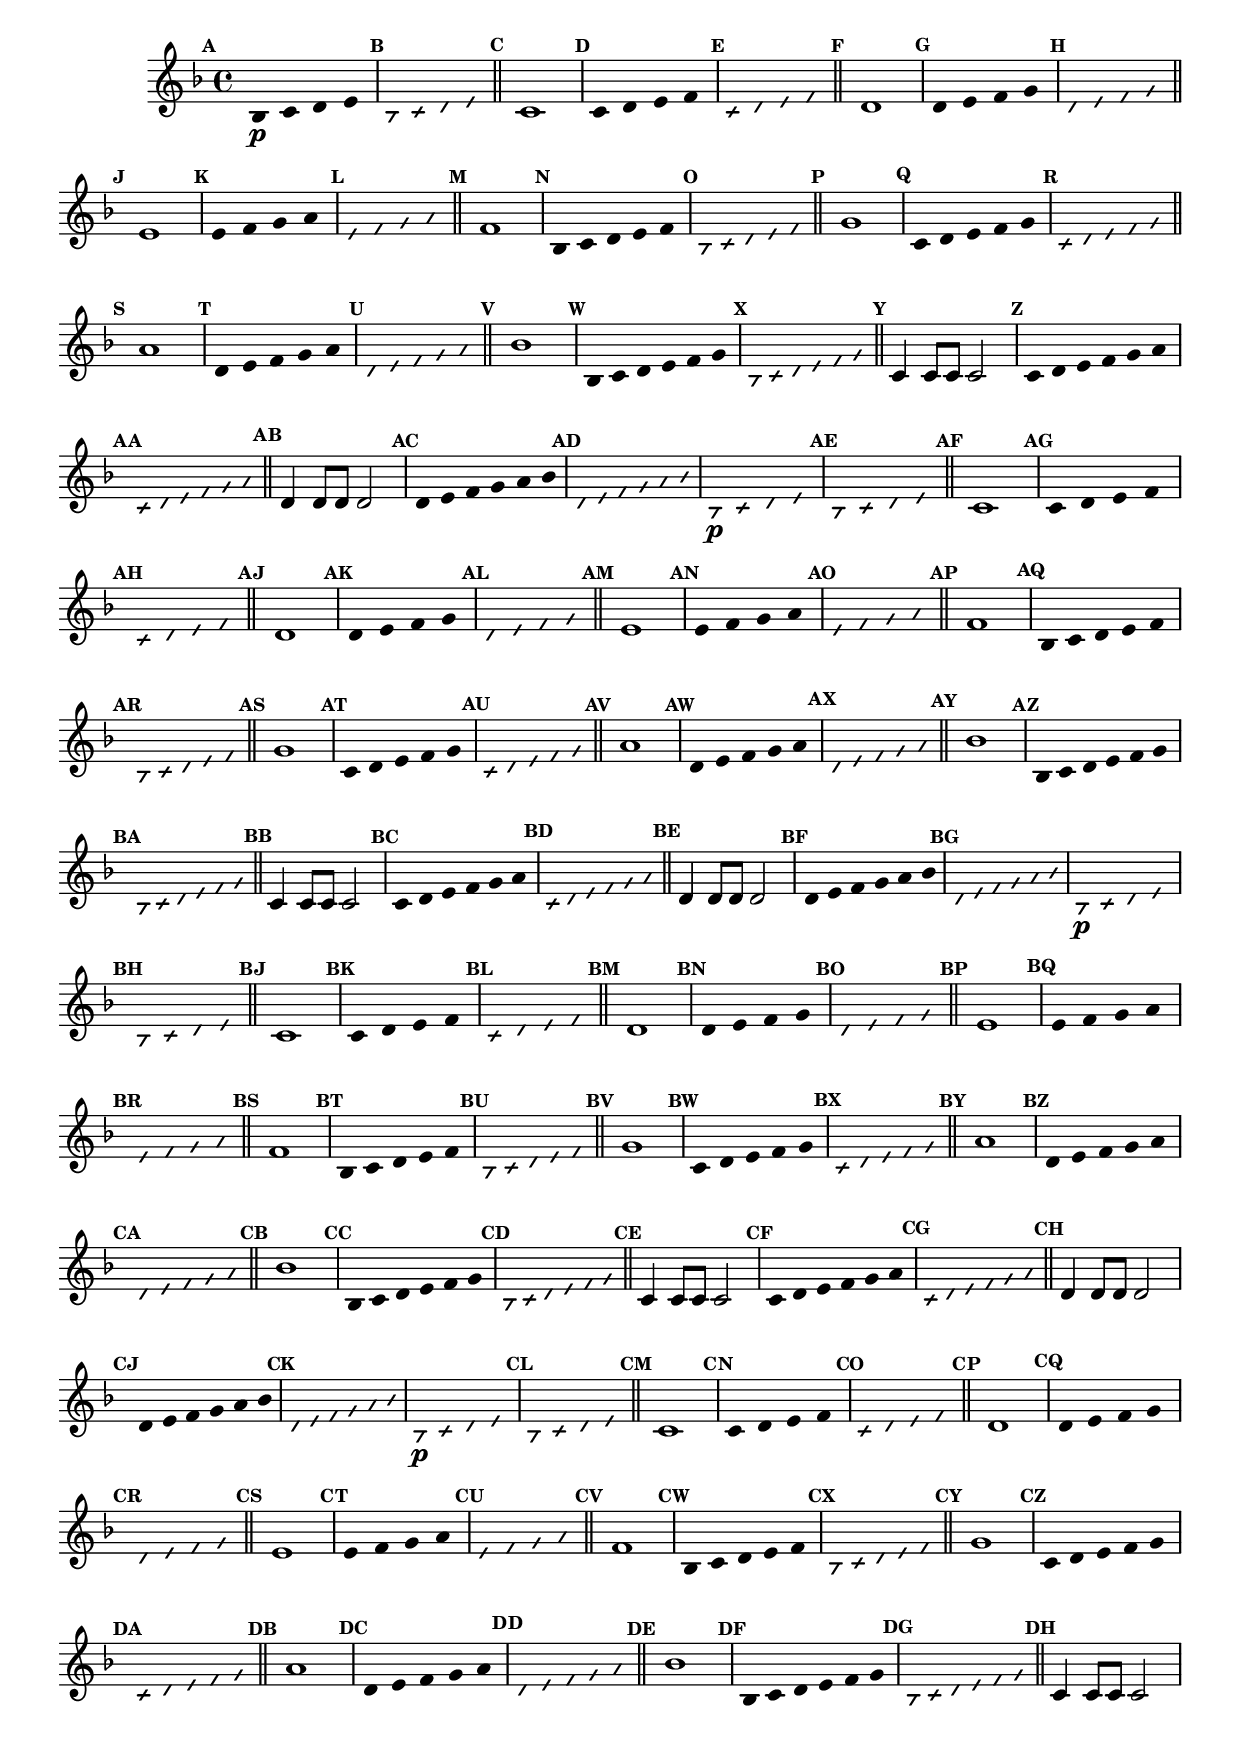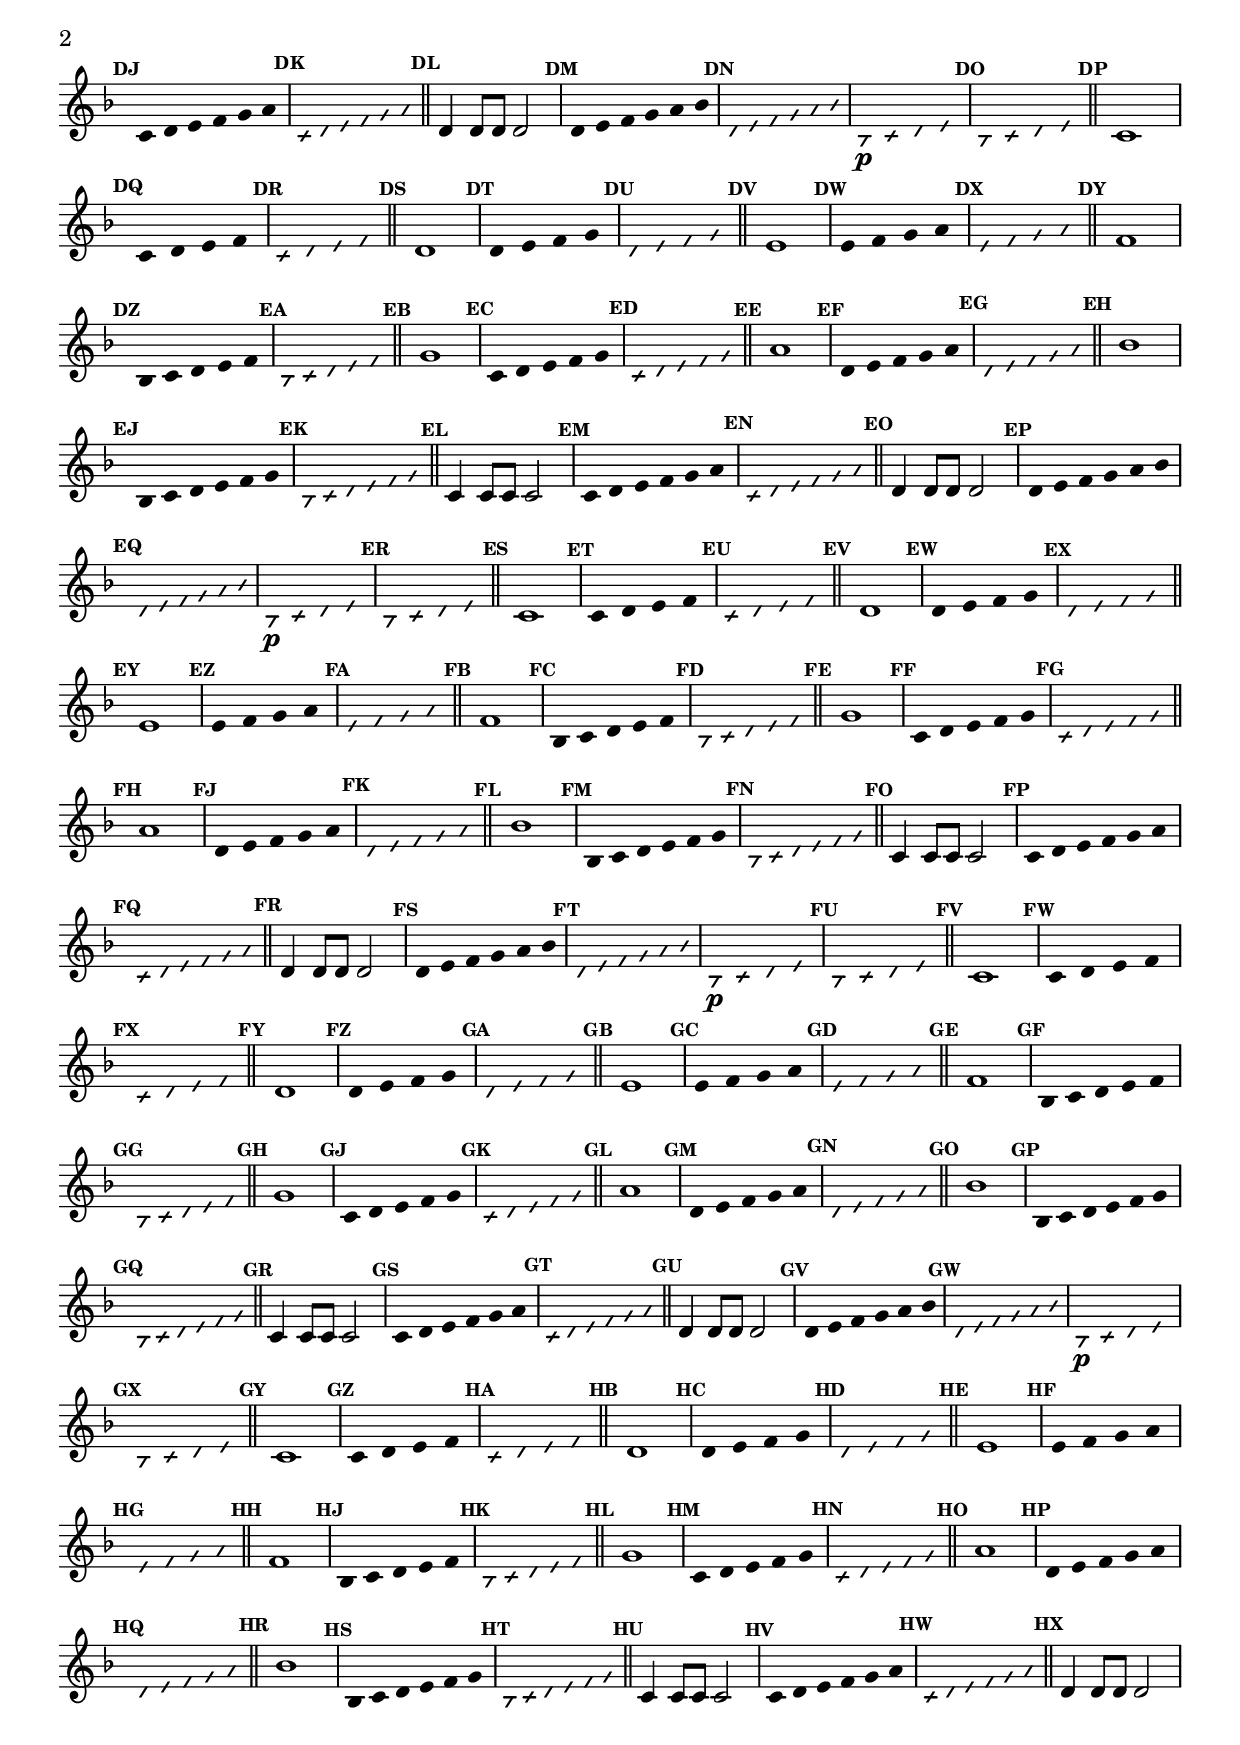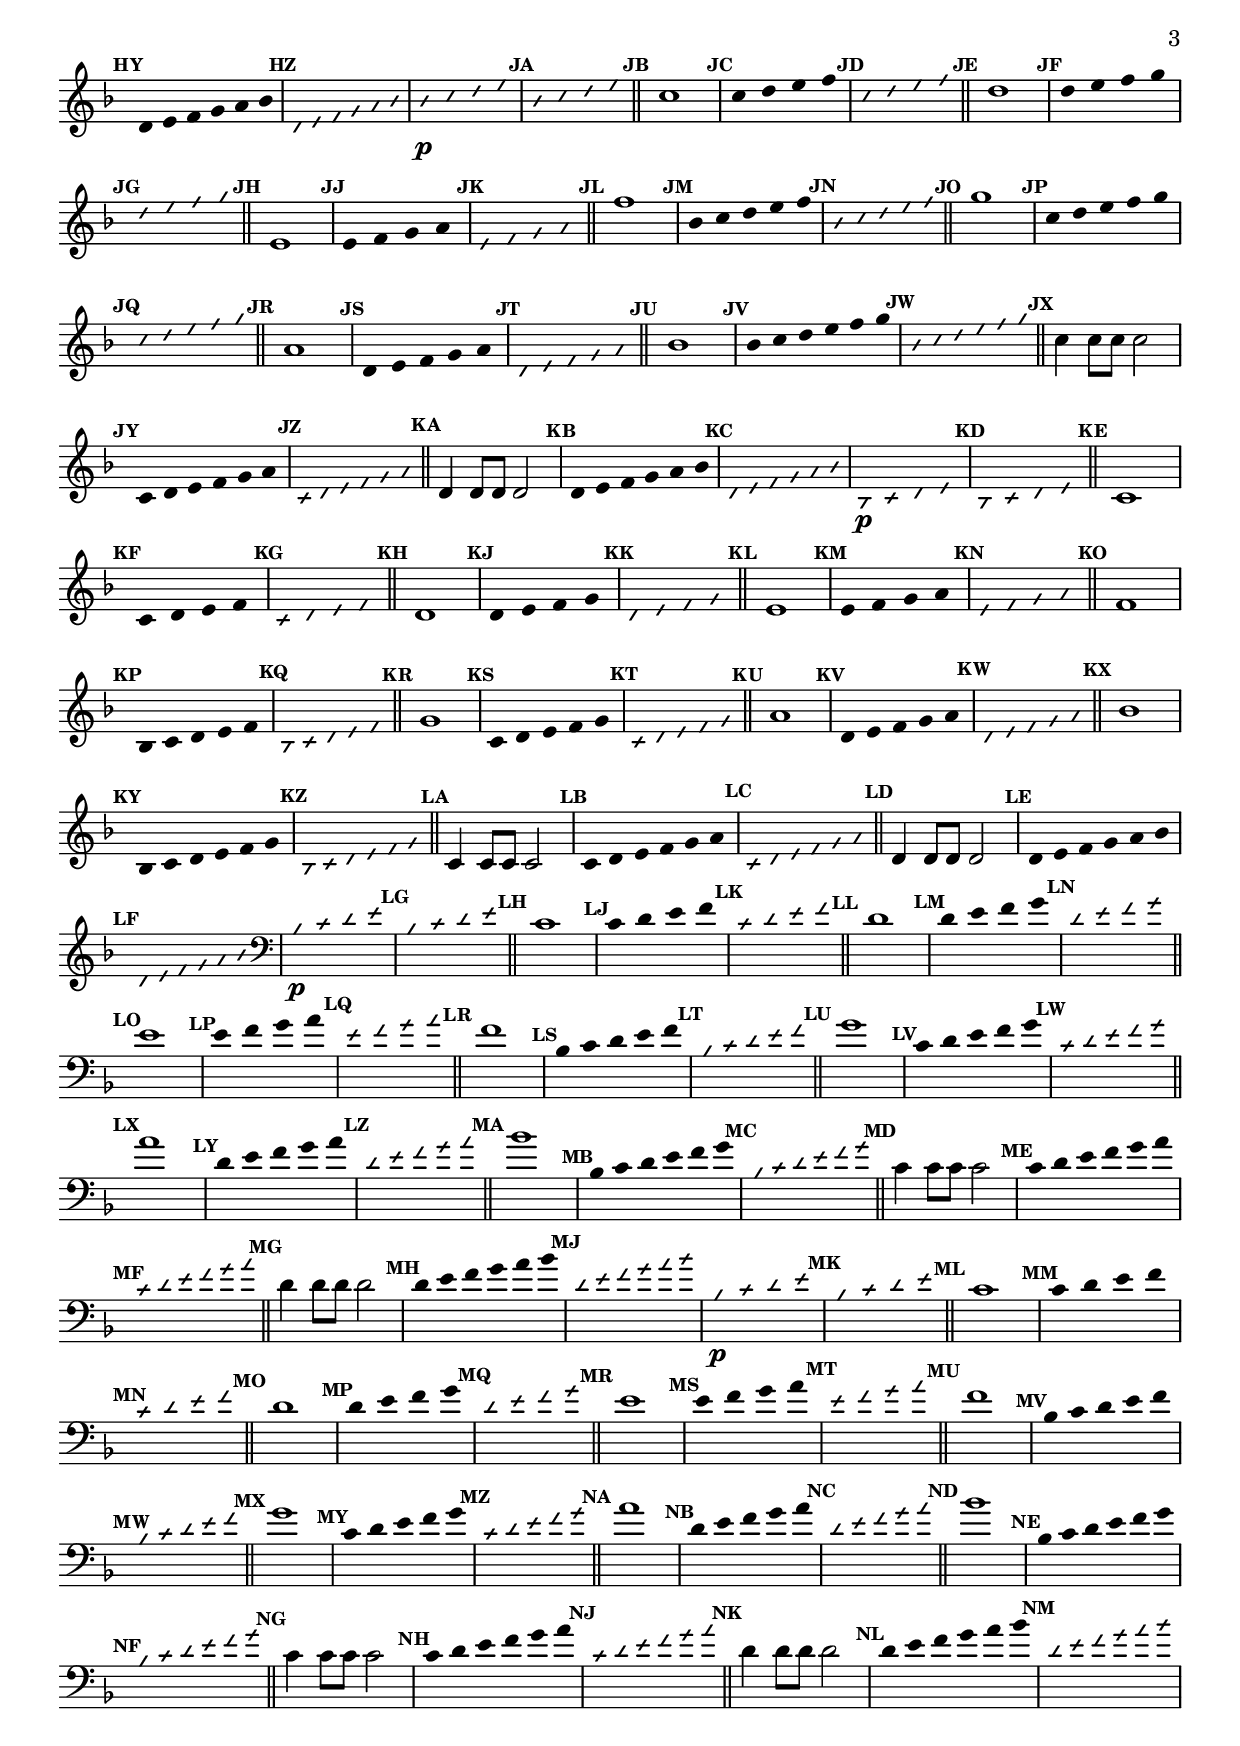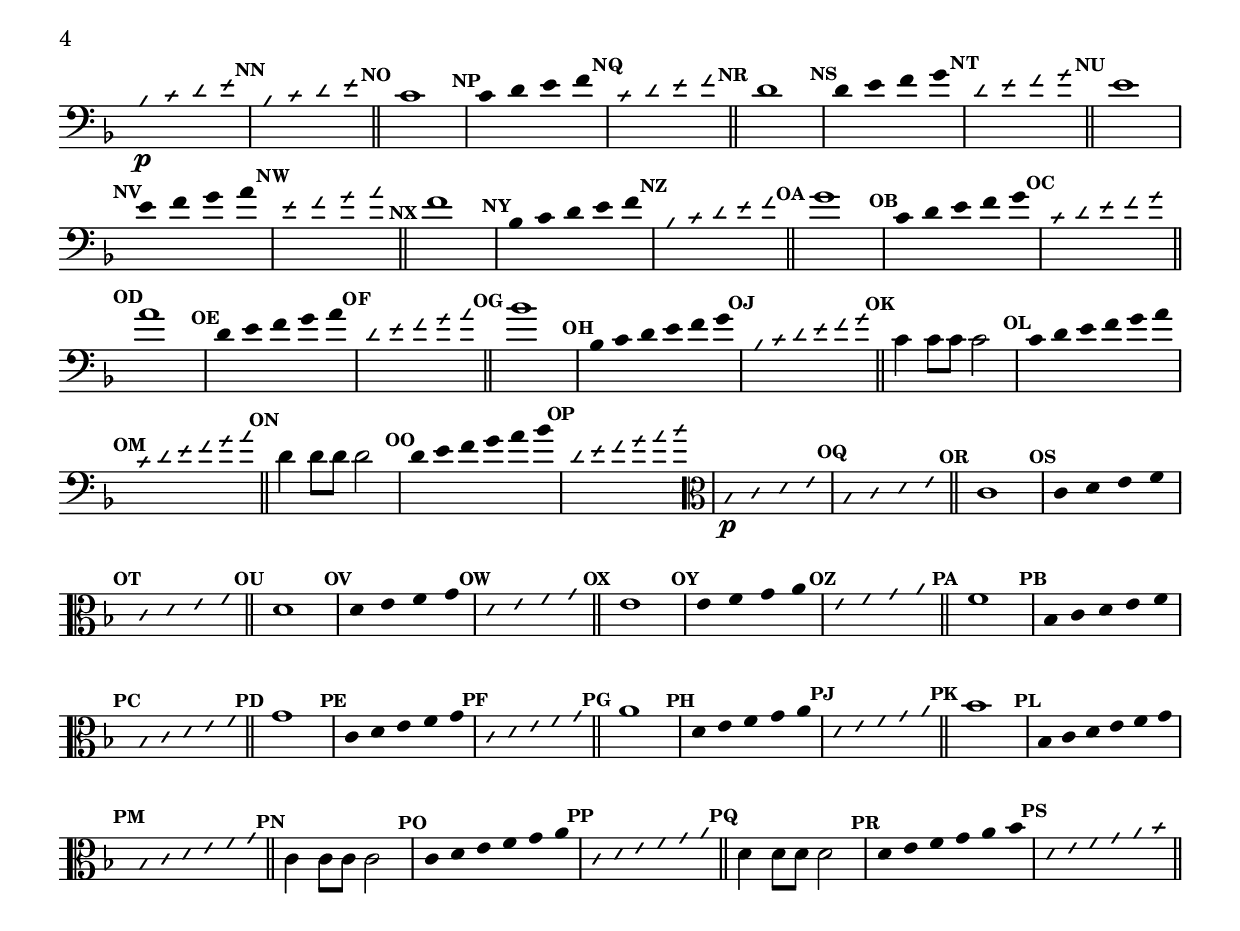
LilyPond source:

                                % -*- coding: utf-8 -*-


\version "2.16.0"

                                %\header { texidoc="1 - Improvisando e Imitando com a escala de si bemol"}

\relative c'{

  \key f \major
  \override Staff.TimeSignature #'style = #'()
  \time 4/4 
  \override Score.BarNumber #'transparent = ##t
  \override Score.RehearsalMark #'font-size = #-2
                                %\override Score.RehearsalMark #'font-family = #'
  \set Score.markFormatter = #format-mark-numbers

  \override Stem #'transparent = ##t
  \mark \default


                                % CLARINETE

  \tag #'cl {

    bes4\p c d e

    \override NoteHead #'style = #'slash
    \override NoteHead #'font-size = #-6
    \mark \default
    bes4 c d e

    \bar "||"

    \revert NoteHead #'style 
    \revert NoteHead #'font-size
    \revert Stem #'transparent
    \mark \default
    c1

    \override Stem #'transparent = ##t
    \mark \default
    c4 d e f


    \mark \default
    \override NoteHead #'style = #'slash
    \override NoteHead #'font-size = #-6

    c4 d e f

    \bar "||"

    \revert NoteHead #'style
    \revert NoteHead #'font-size
    \revert Stem #'transparent
    \mark \default
    d1

    \override Stem #'transparent = ##t
    \mark \default
    d4 e f g

    \mark \default
    \override NoteHead #'style = #'slash
    \override NoteHead #'font-size = #-6
    d4 e f g

    \bar "||"

    \revert NoteHead #'style
    \revert NoteHead #'font-size
    \revert Stem #'transparent
    \mark \default
    e1

    \override Stem #'transparent = ##t
    \mark \default
    
    e4 f g a

    \mark \default
    \override NoteHead #'style = #'slash
    \override NoteHead #'font-size = #-6
    e4 f g a

    \bar "||"
    \revert NoteHead #'style
    \revert NoteHead #'font-size
    \revert Stem #'transparent
    \mark \default
    f1

    \override Stem #'transparent = ##t
    \mark \default
    
    bes,4*4/5 c d e f

    \mark \default
    \override NoteHead #'style = #'slash
    \override NoteHead #'font-size = #-6
    
    bes,4*4/5 c d e f

    \bar "||"    
    \revert NoteHead #'style
    \revert NoteHead #'font-size
    \revert Stem #'transparent
    \mark \default
    g1

    \override Stem #'transparent = ##t
    \mark \default
    
    c,4*4/5 d e f g

    \mark \default
    \override NoteHead #'style = #'slash
    \override NoteHead #'font-size = #-6

    c,4*4/5 d e f g

    \bar "||"
    \revert NoteHead #'style
    \revert NoteHead #'font-size
    \revert Stem #'transparent
    \mark \default
    a1

    \override Stem #'transparent = ##t
    \mark \default
    
    d,4*4/5 e f g a

    \mark \default
    \override NoteHead #'style = #'slash
    \override NoteHead #'font-size = #-6

    d,4*4/5 e f g a

    \bar "||"
    \revert NoteHead #'style
    \revert NoteHead #'font-size
    \revert Stem #'transparent
    \mark \default
    bes1

    \override Stem #'transparent = ##t
    \mark \default
    
    bes,4*4/6 c d e f g 

    \mark \default
    \override NoteHead #'style = #'slash
    \override NoteHead #'font-size = #-6

    bes,4*4/6 c d e f g 

    \bar "||"
    \revert NoteHead #'style
    \revert NoteHead #'font-size
    \revert Stem #'transparent
    \mark \default
    c,4 c8 c c2

    \override Stem #'transparent = ##t
    \mark \default
    
    c4*4/6 d e f g a 

    \mark \default
    \override NoteHead #'style = #'slash
    \override NoteHead #'font-size = #-6

    c,4*4/6 d e f g a

    \bar "||"
    \revert NoteHead #'style
    \revert NoteHead #'font-size
    \revert Stem #'transparent
    \mark \default
    d,4 d8 d d2

    \override Stem #'transparent = ##t
    \mark \default
    
    d4*4/6 e f g a bes 

    \mark \default
    \override NoteHead #'style = #'slash
    \override NoteHead #'font-size = #-6

    d,4*4/6 e f g a bes



  }

                                % FLAUTA

  \tag #'fl {

    bes,4\p c d e

    \override NoteHead #'style = #'slash
    \override NoteHead #'font-size = #-6
    \mark \default
    bes4 c d e

    \bar "||"

    \revert NoteHead #'style 
    \revert NoteHead #'font-size
    \revert Stem #'transparent
    \mark \default
    c1

    \override Stem #'transparent = ##t
    \mark \default
    c4 d e f


    \mark \default
    \override NoteHead #'style = #'slash
    \override NoteHead #'font-size = #-6

    c4 d e f

    \bar "||"

    \revert NoteHead #'style
    \revert NoteHead #'font-size
    \revert Stem #'transparent
    \mark \default
    d1

    \override Stem #'transparent = ##t
    \mark \default
    d4 e f g

    \mark \default
    \override NoteHead #'style = #'slash
    \override NoteHead #'font-size = #-6
    d4 e f g

    \bar "||"

    \revert NoteHead #'style
    \revert NoteHead #'font-size
    \revert Stem #'transparent
    \mark \default
    e1

    \override Stem #'transparent = ##t
    \mark \default
    
    e4 f g a

    \mark \default
    \override NoteHead #'style = #'slash
    \override NoteHead #'font-size = #-6
    e4 f g a

    \bar "||"
    \revert NoteHead #'style
    \revert NoteHead #'font-size
    \revert Stem #'transparent
    \mark \default
    f1

    \override Stem #'transparent = ##t
    \mark \default
    
    bes,4*4/5 c d e f

    \mark \default
    \override NoteHead #'style = #'slash
    \override NoteHead #'font-size = #-6
    
    bes,4*4/5 c d e f

    \bar "||"    
    \revert NoteHead #'style
    \revert NoteHead #'font-size
    \revert Stem #'transparent
    \mark \default
    g1

    \override Stem #'transparent = ##t
    \mark \default
    
    c,4*4/5 d e f g

    \mark \default
    \override NoteHead #'style = #'slash
    \override NoteHead #'font-size = #-6

    c,4*4/5 d e f g

    \bar "||"
    \revert NoteHead #'style
    \revert NoteHead #'font-size
    \revert Stem #'transparent
    \mark \default
    a1

    \override Stem #'transparent = ##t
    \mark \default
    
    d,4*4/5 e f g a

    \mark \default
    \override NoteHead #'style = #'slash
    \override NoteHead #'font-size = #-6

    d,4*4/5 e f g a

    \bar "||"
    \revert NoteHead #'style
    \revert NoteHead #'font-size
    \revert Stem #'transparent
    \mark \default
    bes1

    \override Stem #'transparent = ##t
    \mark \default
    
    bes,4*4/6 c d e f g 

    \mark \default
    \override NoteHead #'style = #'slash
    \override NoteHead #'font-size = #-6

    bes,4*4/6 c d e f g 

    \bar "||"
    \revert NoteHead #'style
    \revert NoteHead #'font-size
    \revert Stem #'transparent
    \mark \default
    c,4 c8 c c2

    \override Stem #'transparent = ##t
    \mark \default
    
    c4*4/6 d e f g a 

    \mark \default
    \override NoteHead #'style = #'slash
    \override NoteHead #'font-size = #-6

    c,4*4/6 d e f g a

    \bar "||"
    \revert NoteHead #'style
    \revert NoteHead #'font-size
    \revert Stem #'transparent
    \mark \default
    d,4 d8 d d2

    \override Stem #'transparent = ##t
    \mark \default
    
    d4*4/6 e f g a bes 

    \mark \default
    \override NoteHead #'style = #'slash
    \override NoteHead #'font-size = #-6

    d,4*4/6 e f g a bes


  }

                                % OBOÉ

  \tag #'ob {

    bes,4\p c d e

    \override NoteHead #'style = #'slash
    \override NoteHead #'font-size = #-6
    \mark \default
    bes4 c d e

    \bar "||"

    \revert NoteHead #'style 
    \revert NoteHead #'font-size
    \revert Stem #'transparent
    \mark \default
    c1

    \override Stem #'transparent = ##t
    \mark \default
    c4 d e f


    \mark \default
    \override NoteHead #'style = #'slash
    \override NoteHead #'font-size = #-6

    c4 d e f

    \bar "||"

    \revert NoteHead #'style
    \revert NoteHead #'font-size
    \revert Stem #'transparent
    \mark \default
    d1

    \override Stem #'transparent = ##t
    \mark \default
    d4 e f g

    \mark \default
    \override NoteHead #'style = #'slash
    \override NoteHead #'font-size = #-6
    d4 e f g

    \bar "||"

    \revert NoteHead #'style
    \revert NoteHead #'font-size
    \revert Stem #'transparent
    \mark \default
    e1

    \override Stem #'transparent = ##t
    \mark \default
    
    e4 f g a

    \mark \default
    \override NoteHead #'style = #'slash
    \override NoteHead #'font-size = #-6
    e4 f g a

    \bar "||"
    \revert NoteHead #'style
    \revert NoteHead #'font-size
    \revert Stem #'transparent
    \mark \default
    f1

    \override Stem #'transparent = ##t
    \mark \default
    
    bes,4*4/5 c d e f

    \mark \default
    \override NoteHead #'style = #'slash
    \override NoteHead #'font-size = #-6
    
    bes,4*4/5 c d e f

    \bar "||"    
    \revert NoteHead #'style
    \revert NoteHead #'font-size
    \revert Stem #'transparent
    \mark \default
    g1

    \override Stem #'transparent = ##t
    \mark \default
    
    c,4*4/5 d e f g

    \mark \default
    \override NoteHead #'style = #'slash
    \override NoteHead #'font-size = #-6

    c,4*4/5 d e f g

    \bar "||"
    \revert NoteHead #'style
    \revert NoteHead #'font-size
    \revert Stem #'transparent
    \mark \default
    a1

    \override Stem #'transparent = ##t
    \mark \default
    
    d,4*4/5 e f g a

    \mark \default
    \override NoteHead #'style = #'slash
    \override NoteHead #'font-size = #-6

    d,4*4/5 e f g a

    \bar "||"
    \revert NoteHead #'style
    \revert NoteHead #'font-size
    \revert Stem #'transparent
    \mark \default
    bes1

    \override Stem #'transparent = ##t
    \mark \default
    
    bes,4*4/6 c d e f g 

    \mark \default
    \override NoteHead #'style = #'slash
    \override NoteHead #'font-size = #-6

    bes,4*4/6 c d e f g 

    \bar "||"
    \revert NoteHead #'style
    \revert NoteHead #'font-size
    \revert Stem #'transparent
    \mark \default
    c,4 c8 c c2

    \override Stem #'transparent = ##t
    \mark \default
    
    c4*4/6 d e f g a 

    \mark \default
    \override NoteHead #'style = #'slash
    \override NoteHead #'font-size = #-6

    c,4*4/6 d e f g a

    \bar "||"
    \revert NoteHead #'style
    \revert NoteHead #'font-size
    \revert Stem #'transparent
    \mark \default
    d,4 d8 d d2

    \override Stem #'transparent = ##t
    \mark \default
    
    d4*4/6 e f g a bes 

    \mark \default
    \override NoteHead #'style = #'slash
    \override NoteHead #'font-size = #-6

    d,4*4/6 e f g a bes


  }

                                % SAX ALTO

  \tag #'saxa {

    bes,4\p c d e

    \override NoteHead #'style = #'slash
    \override NoteHead #'font-size = #-6
    \mark \default
    bes4 c d e

    \bar "||"

    \revert NoteHead #'style 
    \revert NoteHead #'font-size
    \revert Stem #'transparent
    \mark \default
    c1

    \override Stem #'transparent = ##t
    \mark \default
    c4 d e f


    \mark \default
    \override NoteHead #'style = #'slash
    \override NoteHead #'font-size = #-6

    c4 d e f

    \bar "||"

    \revert NoteHead #'style
    \revert NoteHead #'font-size
    \revert Stem #'transparent
    \mark \default
    d1

    \override Stem #'transparent = ##t
    \mark \default
    d4 e f g

    \mark \default
    \override NoteHead #'style = #'slash
    \override NoteHead #'font-size = #-6
    d4 e f g

    \bar "||"

    \revert NoteHead #'style
    \revert NoteHead #'font-size
    \revert Stem #'transparent
    \mark \default
    e1

    \override Stem #'transparent = ##t
    \mark \default
    
    e4 f g a

    \mark \default
    \override NoteHead #'style = #'slash
    \override NoteHead #'font-size = #-6
    e4 f g a

    \bar "||"
    \revert NoteHead #'style
    \revert NoteHead #'font-size
    \revert Stem #'transparent
    \mark \default
    f1

    \override Stem #'transparent = ##t
    \mark \default
    
    bes,4*4/5 c d e f

    \mark \default
    \override NoteHead #'style = #'slash
    \override NoteHead #'font-size = #-6
    
    bes,4*4/5 c d e f

    \bar "||"    
    \revert NoteHead #'style
    \revert NoteHead #'font-size
    \revert Stem #'transparent
    \mark \default
    g1

    \override Stem #'transparent = ##t
    \mark \default
    
    c,4*4/5 d e f g

    \mark \default
    \override NoteHead #'style = #'slash
    \override NoteHead #'font-size = #-6

    c,4*4/5 d e f g

    \bar "||"
    \revert NoteHead #'style
    \revert NoteHead #'font-size
    \revert Stem #'transparent
    \mark \default
    a1

    \override Stem #'transparent = ##t
    \mark \default
    
    d,4*4/5 e f g a

    \mark \default
    \override NoteHead #'style = #'slash
    \override NoteHead #'font-size = #-6

    d,4*4/5 e f g a

    \bar "||"
    \revert NoteHead #'style
    \revert NoteHead #'font-size
    \revert Stem #'transparent
    \mark \default
    bes1

    \override Stem #'transparent = ##t
    \mark \default
    
    bes,4*4/6 c d e f g 

    \mark \default
    \override NoteHead #'style = #'slash
    \override NoteHead #'font-size = #-6

    bes,4*4/6 c d e f g 

    \bar "||"
    \revert NoteHead #'style
    \revert NoteHead #'font-size
    \revert Stem #'transparent
    \mark \default
    c,4 c8 c c2

    \override Stem #'transparent = ##t
    \mark \default
    
    c4*4/6 d e f g a 

    \mark \default
    \override NoteHead #'style = #'slash
    \override NoteHead #'font-size = #-6

    c,4*4/6 d e f g a

    \bar "||"
    \revert NoteHead #'style
    \revert NoteHead #'font-size
    \revert Stem #'transparent
    \mark \default
    d,4 d8 d d2

    \override Stem #'transparent = ##t
    \mark \default
    
    d4*4/6 e f g a bes 

    \mark \default
    \override NoteHead #'style = #'slash
    \override NoteHead #'font-size = #-6

    d,4*4/6 e f g a bes


  }

                                % SAX TENOR

  \tag #'saxt {

    bes,4\p c d e

    \override NoteHead #'style = #'slash
    \override NoteHead #'font-size = #-6
    \mark \default
    bes4 c d e

    \bar "||"

    \revert NoteHead #'style 
    \revert NoteHead #'font-size
    \revert Stem #'transparent
    \mark \default
    c1

    \override Stem #'transparent = ##t
    \mark \default
    c4 d e f


    \mark \default
    \override NoteHead #'style = #'slash
    \override NoteHead #'font-size = #-6

    c4 d e f

    \bar "||"

    \revert NoteHead #'style
    \revert NoteHead #'font-size
    \revert Stem #'transparent
    \mark \default
    d1

    \override Stem #'transparent = ##t
    \mark \default
    d4 e f g

    \mark \default
    \override NoteHead #'style = #'slash
    \override NoteHead #'font-size = #-6
    d4 e f g

    \bar "||"

    \revert NoteHead #'style
    \revert NoteHead #'font-size
    \revert Stem #'transparent
    \mark \default
    e1

    \override Stem #'transparent = ##t
    \mark \default
    
    e4 f g a

    \mark \default
    \override NoteHead #'style = #'slash
    \override NoteHead #'font-size = #-6
    e4 f g a

    \bar "||"
    \revert NoteHead #'style
    \revert NoteHead #'font-size
    \revert Stem #'transparent
    \mark \default
    f1

    \override Stem #'transparent = ##t
    \mark \default
    
    bes,4*4/5 c d e f

    \mark \default
    \override NoteHead #'style = #'slash
    \override NoteHead #'font-size = #-6
    
    bes,4*4/5 c d e f

    \bar "||"    
    \revert NoteHead #'style
    \revert NoteHead #'font-size
    \revert Stem #'transparent
    \mark \default
    g1

    \override Stem #'transparent = ##t
    \mark \default
    
    c,4*4/5 d e f g

    \mark \default
    \override NoteHead #'style = #'slash
    \override NoteHead #'font-size = #-6

    c,4*4/5 d e f g

    \bar "||"
    \revert NoteHead #'style
    \revert NoteHead #'font-size
    \revert Stem #'transparent
    \mark \default
    a1

    \override Stem #'transparent = ##t
    \mark \default
    
    d,4*4/5 e f g a

    \mark \default
    \override NoteHead #'style = #'slash
    \override NoteHead #'font-size = #-6

    d,4*4/5 e f g a

    \bar "||"
    \revert NoteHead #'style
    \revert NoteHead #'font-size
    \revert Stem #'transparent
    \mark \default
    bes1

    \override Stem #'transparent = ##t
    \mark \default
    
    bes,4*4/6 c d e f g 

    \mark \default
    \override NoteHead #'style = #'slash
    \override NoteHead #'font-size = #-6

    bes,4*4/6 c d e f g 

    \bar "||"
    \revert NoteHead #'style
    \revert NoteHead #'font-size
    \revert Stem #'transparent
    \mark \default
    c,4 c8 c c2

    \override Stem #'transparent = ##t
    \mark \default
    
    c4*4/6 d e f g a 

    \mark \default
    \override NoteHead #'style = #'slash
    \override NoteHead #'font-size = #-6

    c,4*4/6 d e f g a

    \bar "||"
    \revert NoteHead #'style
    \revert NoteHead #'font-size
    \revert Stem #'transparent
    \mark \default
    d,4 d8 d d2

    \override Stem #'transparent = ##t
    \mark \default
    
    d4*4/6 e f g a bes 

    \mark \default
    \override NoteHead #'style = #'slash
    \override NoteHead #'font-size = #-6

    d,4*4/6 e f g a bes


  }

                                % SAX GENES

  \tag #'saxg {

    bes,4\p c d e

    \override NoteHead #'style = #'slash
    \override NoteHead #'font-size = #-6
    \mark \default
    bes4 c d e

    \bar "||"

    \revert NoteHead #'style 
    \revert NoteHead #'font-size
    \revert Stem #'transparent
    \mark \default
    c1

    \override Stem #'transparent = ##t
    \mark \default
    c4 d e f


    \mark \default
    \override NoteHead #'style = #'slash
    \override NoteHead #'font-size = #-6

    c4 d e f

    \bar "||"

    \revert NoteHead #'style
    \revert NoteHead #'font-size
    \revert Stem #'transparent
    \mark \default
    d1

    \override Stem #'transparent = ##t
    \mark \default
    d4 e f g

    \mark \default
    \override NoteHead #'style = #'slash
    \override NoteHead #'font-size = #-6
    d4 e f g

    \bar "||"

    \revert NoteHead #'style
    \revert NoteHead #'font-size
    \revert Stem #'transparent
    \mark \default
    e1

    \override Stem #'transparent = ##t
    \mark \default
    
    e4 f g a

    \mark \default
    \override NoteHead #'style = #'slash
    \override NoteHead #'font-size = #-6
    e4 f g a

    \bar "||"
    \revert NoteHead #'style
    \revert NoteHead #'font-size
    \revert Stem #'transparent
    \mark \default
    f1

    \override Stem #'transparent = ##t
    \mark \default
    
    bes,4*4/5 c d e f

    \mark \default
    \override NoteHead #'style = #'slash
    \override NoteHead #'font-size = #-6
    
    bes,4*4/5 c d e f

    \bar "||"    
    \revert NoteHead #'style
    \revert NoteHead #'font-size
    \revert Stem #'transparent
    \mark \default
    g1

    \override Stem #'transparent = ##t
    \mark \default
    
    c,4*4/5 d e f g

    \mark \default
    \override NoteHead #'style = #'slash
    \override NoteHead #'font-size = #-6

    c,4*4/5 d e f g

    \bar "||"
    \revert NoteHead #'style
    \revert NoteHead #'font-size
    \revert Stem #'transparent
    \mark \default
    a1

    \override Stem #'transparent = ##t
    \mark \default
    
    d,4*4/5 e f g a

    \mark \default
    \override NoteHead #'style = #'slash
    \override NoteHead #'font-size = #-6

    d,4*4/5 e f g a

    \bar "||"
    \revert NoteHead #'style
    \revert NoteHead #'font-size
    \revert Stem #'transparent
    \mark \default
    bes1

    \override Stem #'transparent = ##t
    \mark \default
    
    bes,4*4/6 c d e f g 

    \mark \default
    \override NoteHead #'style = #'slash
    \override NoteHead #'font-size = #-6

    bes,4*4/6 c d e f g 

    \bar "||"
    \revert NoteHead #'style
    \revert NoteHead #'font-size
    \revert Stem #'transparent
    \mark \default
    c,4 c8 c c2

    \override Stem #'transparent = ##t
    \mark \default
    
    c4*4/6 d e f g a 

    \mark \default
    \override NoteHead #'style = #'slash
    \override NoteHead #'font-size = #-6

    c,4*4/6 d e f g a

    \bar "||"
    \revert NoteHead #'style
    \revert NoteHead #'font-size
    \revert Stem #'transparent
    \mark \default
    d,4 d8 d d2

    \override Stem #'transparent = ##t
    \mark \default
    
    d4*4/6 e f g a bes 

    \mark \default
    \override NoteHead #'style = #'slash
    \override NoteHead #'font-size = #-6

    d,4*4/6 e f g a bes


  }

                                % TROMPETE

  \tag #'tpt {

    bes,4\p c d e

    \override NoteHead #'style = #'slash
    \override NoteHead #'font-size = #-6
    \mark \default
    bes4 c d e

    \bar "||"

    \revert NoteHead #'style 
    \revert NoteHead #'font-size
    \revert Stem #'transparent
    \mark \default
    c1

    \override Stem #'transparent = ##t
    \mark \default
    c4 d e f


    \mark \default
    \override NoteHead #'style = #'slash
    \override NoteHead #'font-size = #-6

    c4 d e f

    \bar "||"

    \revert NoteHead #'style
    \revert NoteHead #'font-size
    \revert Stem #'transparent
    \mark \default
    d1

    \override Stem #'transparent = ##t
    \mark \default
    d4 e f g

    \mark \default
    \override NoteHead #'style = #'slash
    \override NoteHead #'font-size = #-6
    d4 e f g

    \bar "||"

    \revert NoteHead #'style
    \revert NoteHead #'font-size
    \revert Stem #'transparent
    \mark \default
    e1

    \override Stem #'transparent = ##t
    \mark \default
    
    e4 f g a

    \mark \default
    \override NoteHead #'style = #'slash
    \override NoteHead #'font-size = #-6
    e4 f g a

    \bar "||"
    \revert NoteHead #'style
    \revert NoteHead #'font-size
    \revert Stem #'transparent
    \mark \default
    f1

    \override Stem #'transparent = ##t
    \mark \default
    
    bes,4*4/5 c d e f

    \mark \default
    \override NoteHead #'style = #'slash
    \override NoteHead #'font-size = #-6
    
    bes,4*4/5 c d e f

    \bar "||"    
    \revert NoteHead #'style
    \revert NoteHead #'font-size
    \revert Stem #'transparent
    \mark \default
    g1

    \override Stem #'transparent = ##t
    \mark \default
    
    c,4*4/5 d e f g

    \mark \default
    \override NoteHead #'style = #'slash
    \override NoteHead #'font-size = #-6

    c,4*4/5 d e f g

    \bar "||"
    \revert NoteHead #'style
    \revert NoteHead #'font-size
    \revert Stem #'transparent
    \mark \default
    a1

    \override Stem #'transparent = ##t
    \mark \default
    
    d,4*4/5 e f g a

    \mark \default
    \override NoteHead #'style = #'slash
    \override NoteHead #'font-size = #-6

    d,4*4/5 e f g a

    \bar "||"
    \revert NoteHead #'style
    \revert NoteHead #'font-size
    \revert Stem #'transparent
    \mark \default
    bes1

    \override Stem #'transparent = ##t
    \mark \default
    
    bes,4*4/6 c d e f g 

    \mark \default
    \override NoteHead #'style = #'slash
    \override NoteHead #'font-size = #-6

    bes,4*4/6 c d e f g 

    \bar "||"
    \revert NoteHead #'style
    \revert NoteHead #'font-size
    \revert Stem #'transparent
    \mark \default
    c,4 c8 c c2

    \override Stem #'transparent = ##t
    \mark \default
    
    c4*4/6 d e f g a 

    \mark \default
    \override NoteHead #'style = #'slash
    \override NoteHead #'font-size = #-6

    c,4*4/6 d e f g a

    \bar "||"
    \revert NoteHead #'style
    \revert NoteHead #'font-size
    \revert Stem #'transparent
    \mark \default
    d,4 d8 d d2

    \override Stem #'transparent = ##t
    \mark \default
    
    d4*4/6 e f g a bes 

    \mark \default
    \override NoteHead #'style = #'slash
    \override NoteHead #'font-size = #-6

    d,4*4/6 e f g a bes


  }

                                % TROMPA

  \tag #'tpa {

    bes,4\p c d e

    \override NoteHead #'style = #'slash
    \override NoteHead #'font-size = #-6
    \mark \default
    bes4 c d e

    \bar "||"

    \revert NoteHead #'style 
    \revert NoteHead #'font-size
    \revert Stem #'transparent
    \mark \default
    c1

    \override Stem #'transparent = ##t
    \mark \default
    c4 d e f


    \mark \default
    \override NoteHead #'style = #'slash
    \override NoteHead #'font-size = #-6

    c4 d e f

    \bar "||"

    \revert NoteHead #'style
    \revert NoteHead #'font-size
    \revert Stem #'transparent
    \mark \default
    d1

    \override Stem #'transparent = ##t
    \mark \default
    d4 e f g

    \mark \default
    \override NoteHead #'style = #'slash
    \override NoteHead #'font-size = #-6
    d4 e f g

    \bar "||"

    \revert NoteHead #'style
    \revert NoteHead #'font-size
    \revert Stem #'transparent
    \mark \default
    e1

    \override Stem #'transparent = ##t
    \mark \default
    
    e4 f g a

    \mark \default
    \override NoteHead #'style = #'slash
    \override NoteHead #'font-size = #-6
    e4 f g a

    \bar "||"
    \revert NoteHead #'style
    \revert NoteHead #'font-size
    \revert Stem #'transparent
    \mark \default
    f1

    \override Stem #'transparent = ##t
    \mark \default
    
    bes,4*4/5 c d e f

    \mark \default
    \override NoteHead #'style = #'slash
    \override NoteHead #'font-size = #-6
    
    bes,4*4/5 c d e f

    \bar "||"    
    \revert NoteHead #'style
    \revert NoteHead #'font-size
    \revert Stem #'transparent
    \mark \default
    g1

    \override Stem #'transparent = ##t
    \mark \default
    
    c,4*4/5 d e f g

    \mark \default
    \override NoteHead #'style = #'slash
    \override NoteHead #'font-size = #-6

    c,4*4/5 d e f g

    \bar "||"
    \revert NoteHead #'style
    \revert NoteHead #'font-size
    \revert Stem #'transparent
    \mark \default
    a1

    \override Stem #'transparent = ##t
    \mark \default
    
    d,4*4/5 e f g a

    \mark \default
    \override NoteHead #'style = #'slash
    \override NoteHead #'font-size = #-6

    d,4*4/5 e f g a

    \bar "||"
    \revert NoteHead #'style
    \revert NoteHead #'font-size
    \revert Stem #'transparent
    \mark \default
    bes1

    \override Stem #'transparent = ##t
    \mark \default
    
    bes,4*4/6 c d e f g 

    \mark \default
    \override NoteHead #'style = #'slash
    \override NoteHead #'font-size = #-6

    bes,4*4/6 c d e f g 

    \bar "||"
    \revert NoteHead #'style
    \revert NoteHead #'font-size
    \revert Stem #'transparent
    \mark \default
    c,4 c8 c c2

    \override Stem #'transparent = ##t
    \mark \default
    
    c4*4/6 d e f g a 

    \mark \default
    \override NoteHead #'style = #'slash
    \override NoteHead #'font-size = #-6

    c,4*4/6 d e f g a

    \bar "||"
    \revert NoteHead #'style
    \revert NoteHead #'font-size
    \revert Stem #'transparent
    \mark \default
    d,4 d8 d d2

    \override Stem #'transparent = ##t
    \mark \default
    
    d4*4/6 e f g a bes 

    \mark \default
    \override NoteHead #'style = #'slash
    \override NoteHead #'font-size = #-6

    d,4*4/6 e f g a bes


  }


                                % TROMPA OP AGUDO

  \tag #'tpaopag {

    bes4\p c d e

    \override NoteHead #'style = #'slash
    \override NoteHead #'font-size = #-6
    \mark \default
    bes4 c d e

    \bar "||"

    \revert NoteHead #'style 
    \revert NoteHead #'font-size
    \revert Stem #'transparent
    \mark \default
    c1

    \override Stem #'transparent = ##t
    \mark \default
    c4 d e f


    \mark \default
    \override NoteHead #'style = #'slash
    \override NoteHead #'font-size = #-6

    c4 d e f

    \bar "||"

    \revert NoteHead #'style
    \revert NoteHead #'font-size
    \revert Stem #'transparent
    \mark \default
    d1

    \override Stem #'transparent = ##t
    \mark \default
    d4 e f g

    \mark \default
    \override NoteHead #'style = #'slash
    \override NoteHead #'font-size = #-6
    d4 e f g

    \bar "||"

    \revert NoteHead #'style
    \revert NoteHead #'font-size
    \revert Stem #'transparent
    \mark \default
    e,1

    \override Stem #'transparent = ##t
    \mark \default
    
    e4 f g a

    \mark \default
    \override NoteHead #'style = #'slash
    \override NoteHead #'font-size = #-6
    e4 f g a

    \bar "||"
    \revert NoteHead #'style
    \revert NoteHead #'font-size
    \revert Stem #'transparent
    \mark \default
    f'1

    \override Stem #'transparent = ##t
    \mark \default
    
    bes,4*4/5 c d e f

    \mark \default
    \override NoteHead #'style = #'slash
    \override NoteHead #'font-size = #-6
    
    bes,4*4/5 c d e f

    \bar "||"    
    \revert NoteHead #'style
    \revert NoteHead #'font-size
    \revert Stem #'transparent
    \mark \default
    g1

    \override Stem #'transparent = ##t
    \mark \default
    
    c,4*4/5 d e f g

    \mark \default
    \override NoteHead #'style = #'slash
    \override NoteHead #'font-size = #-6

    c,4*4/5 d e f g

    \bar "||"
    \revert NoteHead #'style
    \revert NoteHead #'font-size
    \revert Stem #'transparent
    \mark \default
    a,1

    \override Stem #'transparent = ##t
    \mark \default
    
    d,4*4/5 e f g a

    \mark \default
    \override NoteHead #'style = #'slash
    \override NoteHead #'font-size = #-6

    d,4*4/5 e f g a

    \bar "||"
    \revert NoteHead #'style
    \revert NoteHead #'font-size
    \revert Stem #'transparent
    \mark \default
    bes1

    \override Stem #'transparent = ##t
    \mark \default
    
    bes4*4/6 c d e f g 

    \mark \default
    \override NoteHead #'style = #'slash
    \override NoteHead #'font-size = #-6

    bes,4*4/6 c d e f g 

    \bar "||"
    \revert NoteHead #'style
    \revert NoteHead #'font-size
    \revert Stem #'transparent
    \mark \default
    c,4 c8 c c2

    \override Stem #'transparent = ##t
    \mark \default
    
    c,4*4/6 d e f g a 

    \mark \default
    \override NoteHead #'style = #'slash
    \override NoteHead #'font-size = #-6

    c,4*4/6 d e f g a

    \bar "||"
    \revert NoteHead #'style
    \revert NoteHead #'font-size
    \revert Stem #'transparent
    \mark \default
    d,4 d8 d d2

    \override Stem #'transparent = ##t
    \mark \default
    
    d4*4/6 e f g a bes 

    \mark \default
    \override NoteHead #'style = #'slash
    \override NoteHead #'font-size = #-6

    d,4*4/6 e f g a bes


  }

                                % TROMPA OP

  \tag #'tpaop {

    bes,4\p c d e

    \override NoteHead #'style = #'slash
    \override NoteHead #'font-size = #-6
    \mark \default
    bes4 c d e

    \bar "||"

    \revert NoteHead #'style 
    \revert NoteHead #'font-size
    \revert Stem #'transparent
    \mark \default
    c1

    \override Stem #'transparent = ##t
    \mark \default
    c4 d e f


    \mark \default
    \override NoteHead #'style = #'slash
    \override NoteHead #'font-size = #-6

    c4 d e f

    \bar "||"

    \revert NoteHead #'style
    \revert NoteHead #'font-size
    \revert Stem #'transparent
    \mark \default
    d1

    \override Stem #'transparent = ##t
    \mark \default
    d4 e f g

    \mark \default
    \override NoteHead #'style = #'slash
    \override NoteHead #'font-size = #-6
    d4 e f g

    \bar "||"

    \revert NoteHead #'style
    \revert NoteHead #'font-size
    \revert Stem #'transparent
    \mark \default
    e1

    \override Stem #'transparent = ##t
    \mark \default
    
    e4 f g a

    \mark \default
    \override NoteHead #'style = #'slash
    \override NoteHead #'font-size = #-6
    e4 f g a

    \bar "||"
    \revert NoteHead #'style
    \revert NoteHead #'font-size
    \revert Stem #'transparent
    \mark \default
    f1

    \override Stem #'transparent = ##t
    \mark \default
    
    bes,4*4/5 c d e f

    \mark \default
    \override NoteHead #'style = #'slash
    \override NoteHead #'font-size = #-6
    
    bes,4*4/5 c d e f

    \bar "||"    
    \revert NoteHead #'style
    \revert NoteHead #'font-size
    \revert Stem #'transparent
    \mark \default
    g1

    \override Stem #'transparent = ##t
    \mark \default
    
    c,4*4/5 d e f g

    \mark \default
    \override NoteHead #'style = #'slash
    \override NoteHead #'font-size = #-6

    c,4*4/5 d e f g

    \bar "||"
    \revert NoteHead #'style
    \revert NoteHead #'font-size
    \revert Stem #'transparent
    \mark \default
    a1

    \override Stem #'transparent = ##t
    \mark \default
    
    d,4*4/5 e f g a

    \mark \default
    \override NoteHead #'style = #'slash
    \override NoteHead #'font-size = #-6

    d,4*4/5 e f g a

    \bar "||"
    \revert NoteHead #'style
    \revert NoteHead #'font-size
    \revert Stem #'transparent
    \mark \default
    bes1

    \override Stem #'transparent = ##t
    \mark \default
    
    bes,4*4/6 c d e f g 

    \mark \default
    \override NoteHead #'style = #'slash
    \override NoteHead #'font-size = #-6

    bes,4*4/6 c d e f g 

    \bar "||"
    \revert NoteHead #'style
    \revert NoteHead #'font-size
    \revert Stem #'transparent
    \mark \default
    c,4 c8 c c2

    \override Stem #'transparent = ##t
    \mark \default
    
    c4*4/6 d e f g a 

    \mark \default
    \override NoteHead #'style = #'slash
    \override NoteHead #'font-size = #-6

    c,4*4/6 d e f g a

    \bar "||"
    \revert NoteHead #'style
    \revert NoteHead #'font-size
    \revert Stem #'transparent
    \mark \default
    d,4 d8 d d2

    \override Stem #'transparent = ##t
    \mark \default
    
    d4*4/6 e f g a bes 

    \mark \default
    \override NoteHead #'style = #'slash
    \override NoteHead #'font-size = #-6

    d,4*4/6 e f g a bes


  }

                                % TROMBONE

  \tag #'tbn {
    \clef bass

    bes,4\p c d e

    \override NoteHead #'style = #'slash
    \override NoteHead #'font-size = #-6
    \mark \default
    bes4 c d e

    \bar "||"

    \revert NoteHead #'style 
    \revert NoteHead #'font-size
    \revert Stem #'transparent
    \mark \default
    c1

    \override Stem #'transparent = ##t
    \mark \default
    c4 d e f


    \mark \default
    \override NoteHead #'style = #'slash
    \override NoteHead #'font-size = #-6

    c4 d e f

    \bar "||"

    \revert NoteHead #'style
    \revert NoteHead #'font-size
    \revert Stem #'transparent
    \mark \default
    d1

    \override Stem #'transparent = ##t
    \mark \default
    d4 e f g

    \mark \default
    \override NoteHead #'style = #'slash
    \override NoteHead #'font-size = #-6
    d4 e f g

    \bar "||"

    \revert NoteHead #'style
    \revert NoteHead #'font-size
    \revert Stem #'transparent
    \mark \default
    e1

    \override Stem #'transparent = ##t
    \mark \default
    
    e4 f g a

    \mark \default
    \override NoteHead #'style = #'slash
    \override NoteHead #'font-size = #-6
    e4 f g a

    \bar "||"
    \revert NoteHead #'style
    \revert NoteHead #'font-size
    \revert Stem #'transparent
    \mark \default
    f1

    \override Stem #'transparent = ##t
    \mark \default
    
    bes,4*4/5 c d e f

    \mark \default
    \override NoteHead #'style = #'slash
    \override NoteHead #'font-size = #-6
    
    bes,4*4/5 c d e f

    \bar "||"    
    \revert NoteHead #'style
    \revert NoteHead #'font-size
    \revert Stem #'transparent
    \mark \default
    g1

    \override Stem #'transparent = ##t
    \mark \default
    
    c,4*4/5 d e f g

    \mark \default
    \override NoteHead #'style = #'slash
    \override NoteHead #'font-size = #-6

    c,4*4/5 d e f g

    \bar "||"
    \revert NoteHead #'style
    \revert NoteHead #'font-size
    \revert Stem #'transparent
    \mark \default
    a1

    \override Stem #'transparent = ##t
    \mark \default
    
    d,4*4/5 e f g a

    \mark \default
    \override NoteHead #'style = #'slash
    \override NoteHead #'font-size = #-6

    d,4*4/5 e f g a

    \bar "||"
    \revert NoteHead #'style
    \revert NoteHead #'font-size
    \revert Stem #'transparent
    \mark \default
    bes1

    \override Stem #'transparent = ##t
    \mark \default
    
    bes,4*4/6 c d e f g 

    \mark \default
    \override NoteHead #'style = #'slash
    \override NoteHead #'font-size = #-6

    bes,4*4/6 c d e f g 

    \bar "||"
    \revert NoteHead #'style
    \revert NoteHead #'font-size
    \revert Stem #'transparent
    \mark \default
    c,4 c8 c c2

    \override Stem #'transparent = ##t
    \mark \default
    
    c4*4/6 d e f g a 

    \mark \default
    \override NoteHead #'style = #'slash
    \override NoteHead #'font-size = #-6

    c,4*4/6 d e f g a

    \bar "||"
    \revert NoteHead #'style
    \revert NoteHead #'font-size
    \revert Stem #'transparent
    \mark \default
    d,4 d8 d d2

    \override Stem #'transparent = ##t
    \mark \default
    
    d4*4/6 e f g a bes 

    \mark \default
    \override NoteHead #'style = #'slash
    \override NoteHead #'font-size = #-6

    d,4*4/6 e f g a bes


  }

                                % TUBA MIB

  \tag #'tbamib {
    \clef bass

    bes,4\p c d e

    \override NoteHead #'style = #'slash
    \override NoteHead #'font-size = #-6
    \mark \default
    bes4 c d e

    \bar "||"

    \revert NoteHead #'style 
    \revert NoteHead #'font-size
    \revert Stem #'transparent
    \mark \default
    c1

    \override Stem #'transparent = ##t
    \mark \default
    c4 d e f


    \mark \default
    \override NoteHead #'style = #'slash
    \override NoteHead #'font-size = #-6

    c4 d e f

    \bar "||"

    \revert NoteHead #'style
    \revert NoteHead #'font-size
    \revert Stem #'transparent
    \mark \default
    d1

    \override Stem #'transparent = ##t
    \mark \default
    d4 e f g

    \mark \default
    \override NoteHead #'style = #'slash
    \override NoteHead #'font-size = #-6
    d4 e f g

    \bar "||"

    \revert NoteHead #'style
    \revert NoteHead #'font-size
    \revert Stem #'transparent
    \mark \default
    e1

    \override Stem #'transparent = ##t
    \mark \default
    
    e4 f g a

    \mark \default
    \override NoteHead #'style = #'slash
    \override NoteHead #'font-size = #-6
    e4 f g a

    \bar "||"
    \revert NoteHead #'style
    \revert NoteHead #'font-size
    \revert Stem #'transparent
    \mark \default
    f1

    \override Stem #'transparent = ##t
    \mark \default
    
    bes,4*4/5 c d e f

    \mark \default
    \override NoteHead #'style = #'slash
    \override NoteHead #'font-size = #-6
    
    bes,4*4/5 c d e f

    \bar "||"    
    \revert NoteHead #'style
    \revert NoteHead #'font-size
    \revert Stem #'transparent
    \mark \default
    g1

    \override Stem #'transparent = ##t
    \mark \default
    
    c,4*4/5 d e f g

    \mark \default
    \override NoteHead #'style = #'slash
    \override NoteHead #'font-size = #-6

    c,4*4/5 d e f g

    \bar "||"
    \revert NoteHead #'style
    \revert NoteHead #'font-size
    \revert Stem #'transparent
    \mark \default
    a1

    \override Stem #'transparent = ##t
    \mark \default
    
    d,4*4/5 e f g a

    \mark \default
    \override NoteHead #'style = #'slash
    \override NoteHead #'font-size = #-6

    d,4*4/5 e f g a

    \bar "||"
    \revert NoteHead #'style
    \revert NoteHead #'font-size
    \revert Stem #'transparent
    \mark \default
    bes1

    \override Stem #'transparent = ##t
    \mark \default
    
    bes,4*4/6 c d e f g 

    \mark \default
    \override NoteHead #'style = #'slash
    \override NoteHead #'font-size = #-6

    bes,4*4/6 c d e f g 

    \bar "||"
    \revert NoteHead #'style
    \revert NoteHead #'font-size
    \revert Stem #'transparent
    \mark \default
    c,4 c8 c c2

    \override Stem #'transparent = ##t
    \mark \default
    
    c4*4/6 d e f g a 

    \mark \default
    \override NoteHead #'style = #'slash
    \override NoteHead #'font-size = #-6

    c,4*4/6 d e f g a

    \bar "||"
    \revert NoteHead #'style
    \revert NoteHead #'font-size
    \revert Stem #'transparent
    \mark \default
    d,4 d8 d d2

    \override Stem #'transparent = ##t
    \mark \default
    
    d4*4/6 e f g a bes 

    \mark \default
    \override NoteHead #'style = #'slash
    \override NoteHead #'font-size = #-6

    d,4*4/6 e f g a bes


  }

                                % TUBA SIB

  \tag #'tbasib {
    \clef bass

    bes,4\p c d e

    \override NoteHead #'style = #'slash
    \override NoteHead #'font-size = #-6
    \mark \default
    bes4 c d e

    \bar "||"

    \revert NoteHead #'style 
    \revert NoteHead #'font-size
    \revert Stem #'transparent
    \mark \default
    c1

    \override Stem #'transparent = ##t
    \mark \default
    c4 d e f


    \mark \default
    \override NoteHead #'style = #'slash
    \override NoteHead #'font-size = #-6

    c4 d e f

    \bar "||"

    \revert NoteHead #'style
    \revert NoteHead #'font-size
    \revert Stem #'transparent
    \mark \default
    d1

    \override Stem #'transparent = ##t
    \mark \default
    d4 e f g

    \mark \default
    \override NoteHead #'style = #'slash
    \override NoteHead #'font-size = #-6
    d4 e f g

    \bar "||"

    \revert NoteHead #'style
    \revert NoteHead #'font-size
    \revert Stem #'transparent
    \mark \default
    e1

    \override Stem #'transparent = ##t
    \mark \default
    
    e4 f g a

    \mark \default
    \override NoteHead #'style = #'slash
    \override NoteHead #'font-size = #-6
    e4 f g a

    \bar "||"
    \revert NoteHead #'style
    \revert NoteHead #'font-size
    \revert Stem #'transparent
    \mark \default
    f1

    \override Stem #'transparent = ##t
    \mark \default
    
    bes,4*4/5 c d e f

    \mark \default
    \override NoteHead #'style = #'slash
    \override NoteHead #'font-size = #-6
    
    bes,4*4/5 c d e f

    \bar "||"    
    \revert NoteHead #'style
    \revert NoteHead #'font-size
    \revert Stem #'transparent
    \mark \default
    g1

    \override Stem #'transparent = ##t
    \mark \default
    
    c,4*4/5 d e f g

    \mark \default
    \override NoteHead #'style = #'slash
    \override NoteHead #'font-size = #-6

    c,4*4/5 d e f g

    \bar "||"
    \revert NoteHead #'style
    \revert NoteHead #'font-size
    \revert Stem #'transparent
    \mark \default
    a1

    \override Stem #'transparent = ##t
    \mark \default
    
    d,4*4/5 e f g a

    \mark \default
    \override NoteHead #'style = #'slash
    \override NoteHead #'font-size = #-6

    d,4*4/5 e f g a

    \bar "||"
    \revert NoteHead #'style
    \revert NoteHead #'font-size
    \revert Stem #'transparent
    \mark \default
    bes1

    \override Stem #'transparent = ##t
    \mark \default
    
    bes,4*4/6 c d e f g 

    \mark \default
    \override NoteHead #'style = #'slash
    \override NoteHead #'font-size = #-6

    bes,4*4/6 c d e f g 

    \bar "||"
    \revert NoteHead #'style
    \revert NoteHead #'font-size
    \revert Stem #'transparent
    \mark \default
    c,4 c8 c c2

    \override Stem #'transparent = ##t
    \mark \default
    
    c4*4/6 d e f g a 

    \mark \default
    \override NoteHead #'style = #'slash
    \override NoteHead #'font-size = #-6

    c,4*4/6 d e f g a

    \bar "||"
    \revert NoteHead #'style
    \revert NoteHead #'font-size
    \revert Stem #'transparent
    \mark \default
    d,4 d8 d d2

    \override Stem #'transparent = ##t
    \mark \default
    
    d4*4/6 e f g a bes 

    \mark \default
    \override NoteHead #'style = #'slash
    \override NoteHead #'font-size = #-6

    d,4*4/6 e f g a bes


  }


                                % VIOLA

  \tag #'vla {
    \clef alto
    bes,4\p c d e

    \override NoteHead #'style = #'slash
    \override NoteHead #'font-size = #-6
    \mark \default
    bes4 c d e

    \bar "||"

    \revert NoteHead #'style 
    \revert NoteHead #'font-size
    \revert Stem #'transparent
    \mark \default
    c1

    \override Stem #'transparent = ##t
    \mark \default
    c4 d e f


    \mark \default
    \override NoteHead #'style = #'slash
    \override NoteHead #'font-size = #-6

    c4 d e f

    \bar "||"

    \revert NoteHead #'style
    \revert NoteHead #'font-size
    \revert Stem #'transparent
    \mark \default
    d1

    \override Stem #'transparent = ##t
    \mark \default
    d4 e f g

    \mark \default
    \override NoteHead #'style = #'slash
    \override NoteHead #'font-size = #-6
    d4 e f g

    \bar "||"

    \revert NoteHead #'style
    \revert NoteHead #'font-size
    \revert Stem #'transparent
    \mark \default
    e1

    \override Stem #'transparent = ##t
    \mark \default
    
    e4 f g a

    \mark \default
    \override NoteHead #'style = #'slash
    \override NoteHead #'font-size = #-6
    e4 f g a

    \bar "||"
    \revert NoteHead #'style
    \revert NoteHead #'font-size
    \revert Stem #'transparent
    \mark \default
    f1

    \override Stem #'transparent = ##t
    \mark \default
    
    bes,4*4/5 c d e f

    \mark \default
    \override NoteHead #'style = #'slash
    \override NoteHead #'font-size = #-6
    
    bes,4*4/5 c d e f

    \bar "||"    
    \revert NoteHead #'style
    \revert NoteHead #'font-size
    \revert Stem #'transparent
    \mark \default
    g1

    \override Stem #'transparent = ##t
    \mark \default
    
    c,4*4/5 d e f g

    \mark \default
    \override NoteHead #'style = #'slash
    \override NoteHead #'font-size = #-6

    c,4*4/5 d e f g

    \bar "||"
    \revert NoteHead #'style
    \revert NoteHead #'font-size
    \revert Stem #'transparent
    \mark \default
    a1

    \override Stem #'transparent = ##t
    \mark \default
    
    d,4*4/5 e f g a

    \mark \default
    \override NoteHead #'style = #'slash
    \override NoteHead #'font-size = #-6

    d,4*4/5 e f g a

    \bar "||"
    \revert NoteHead #'style
    \revert NoteHead #'font-size
    \revert Stem #'transparent
    \mark \default
    bes1

    \override Stem #'transparent = ##t
    \mark \default
    
    bes,4*4/6 c d e f g 

    \mark \default
    \override NoteHead #'style = #'slash
    \override NoteHead #'font-size = #-6

    bes,4*4/6 c d e f g 

    \bar "||"
    \revert NoteHead #'style
    \revert NoteHead #'font-size
    \revert Stem #'transparent
    \mark \default
    c,4 c8 c c2

    \override Stem #'transparent = ##t
    \mark \default
    
    c4*4/6 d e f g a 

    \mark \default
    \override NoteHead #'style = #'slash
    \override NoteHead #'font-size = #-6

    c,4*4/6 d e f g a

    \bar "||"
    \revert NoteHead #'style
    \revert NoteHead #'font-size
    \revert Stem #'transparent
    \mark \default
    d,4 d8 d d2

    \override Stem #'transparent = ##t
    \mark \default
    
    d4*4/6 e f g a bes 

    \mark \default
    \override NoteHead #'style = #'slash
    \override NoteHead #'font-size = #-6

    d,4*4/6 e f g a bes


  }


                                % FINAL

  \bar "||"


}
                                %\header {piece = \markup{ \bold {Parte 2}}}  
